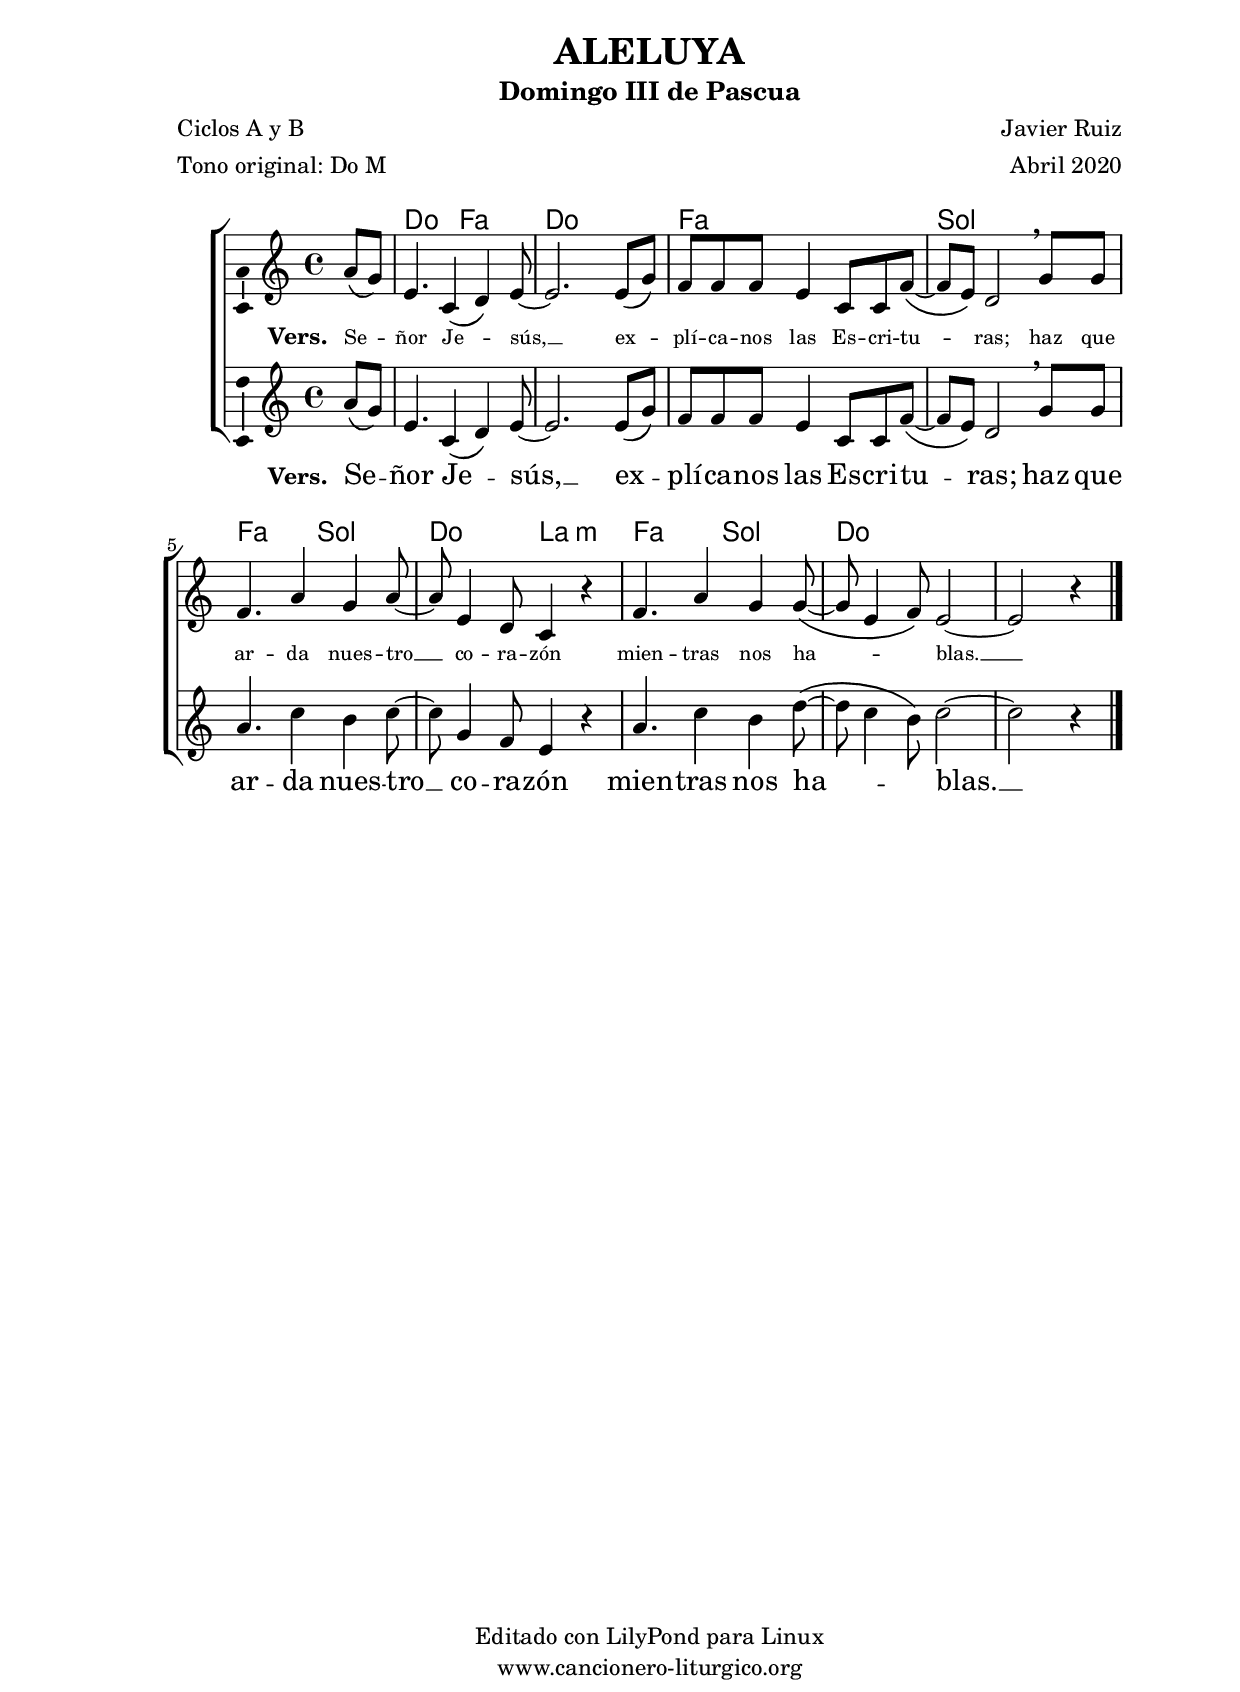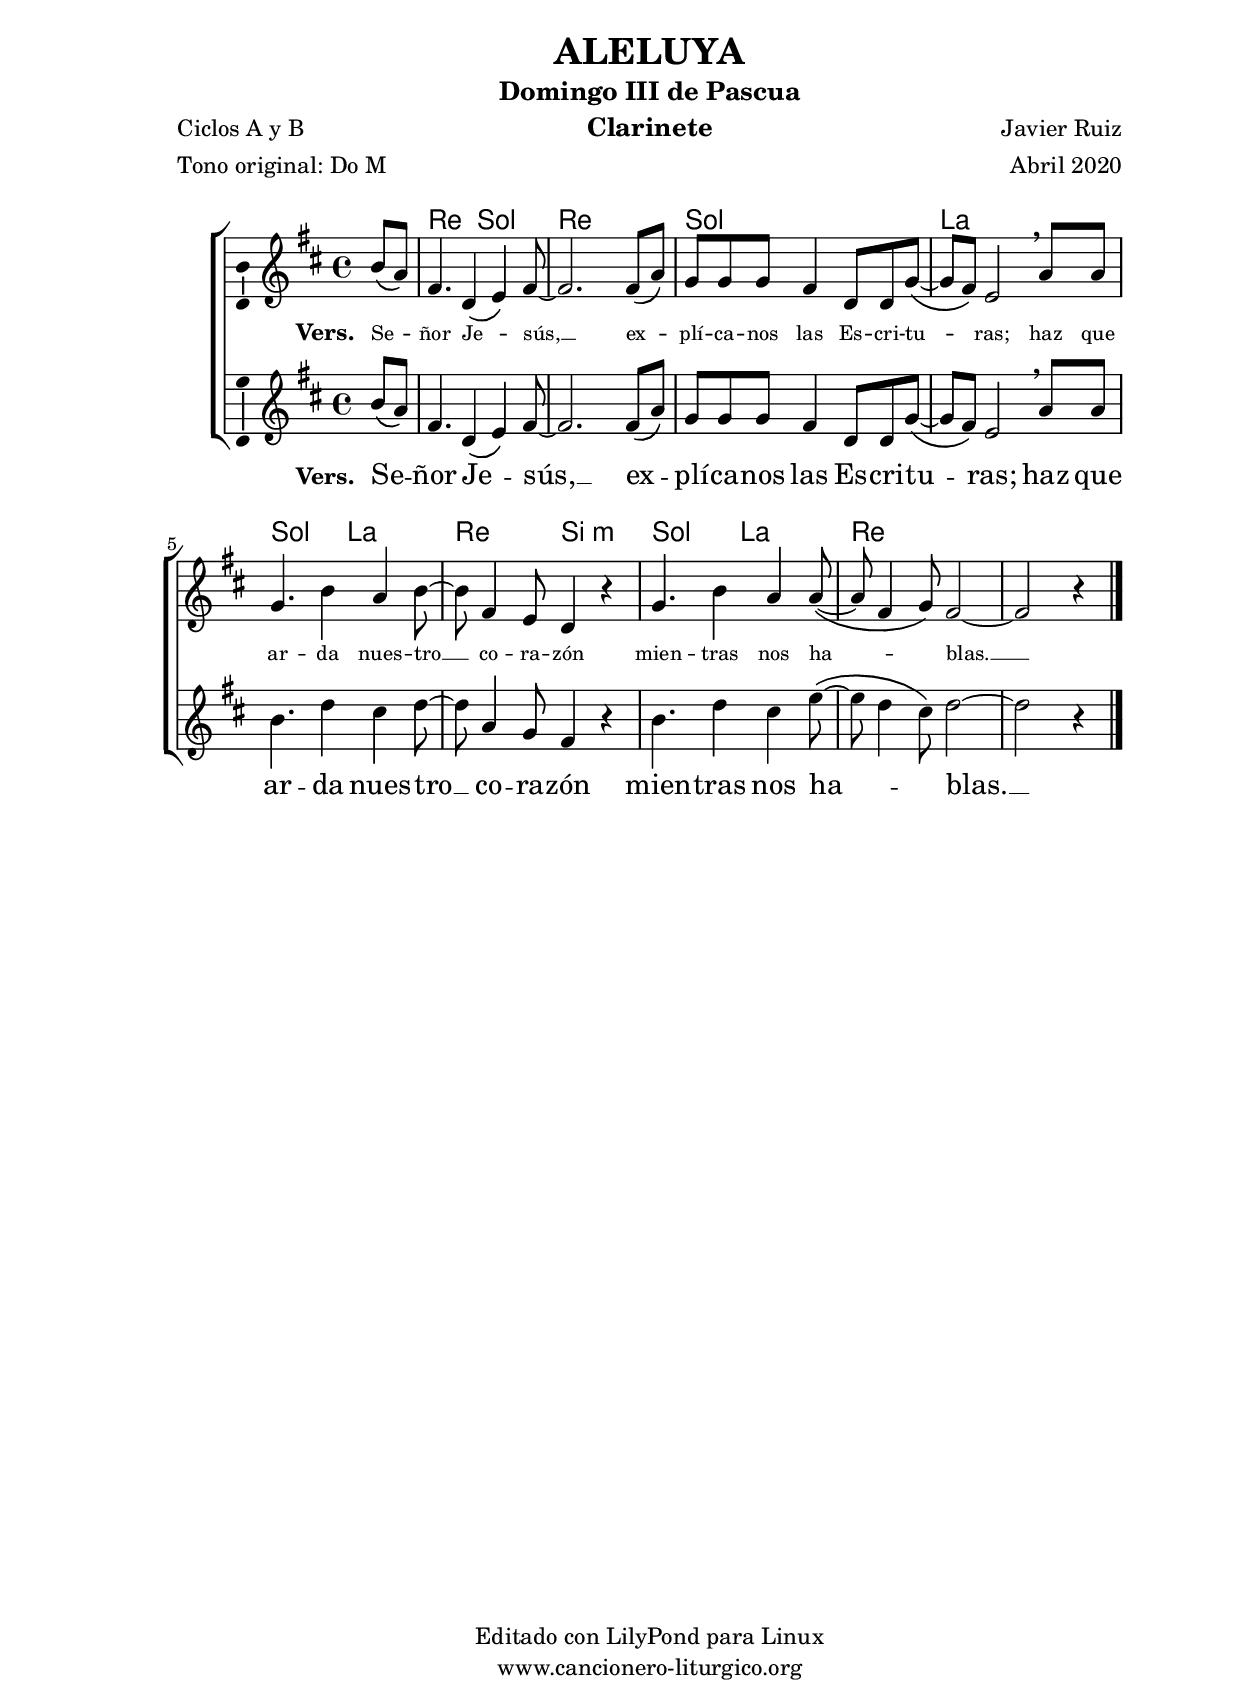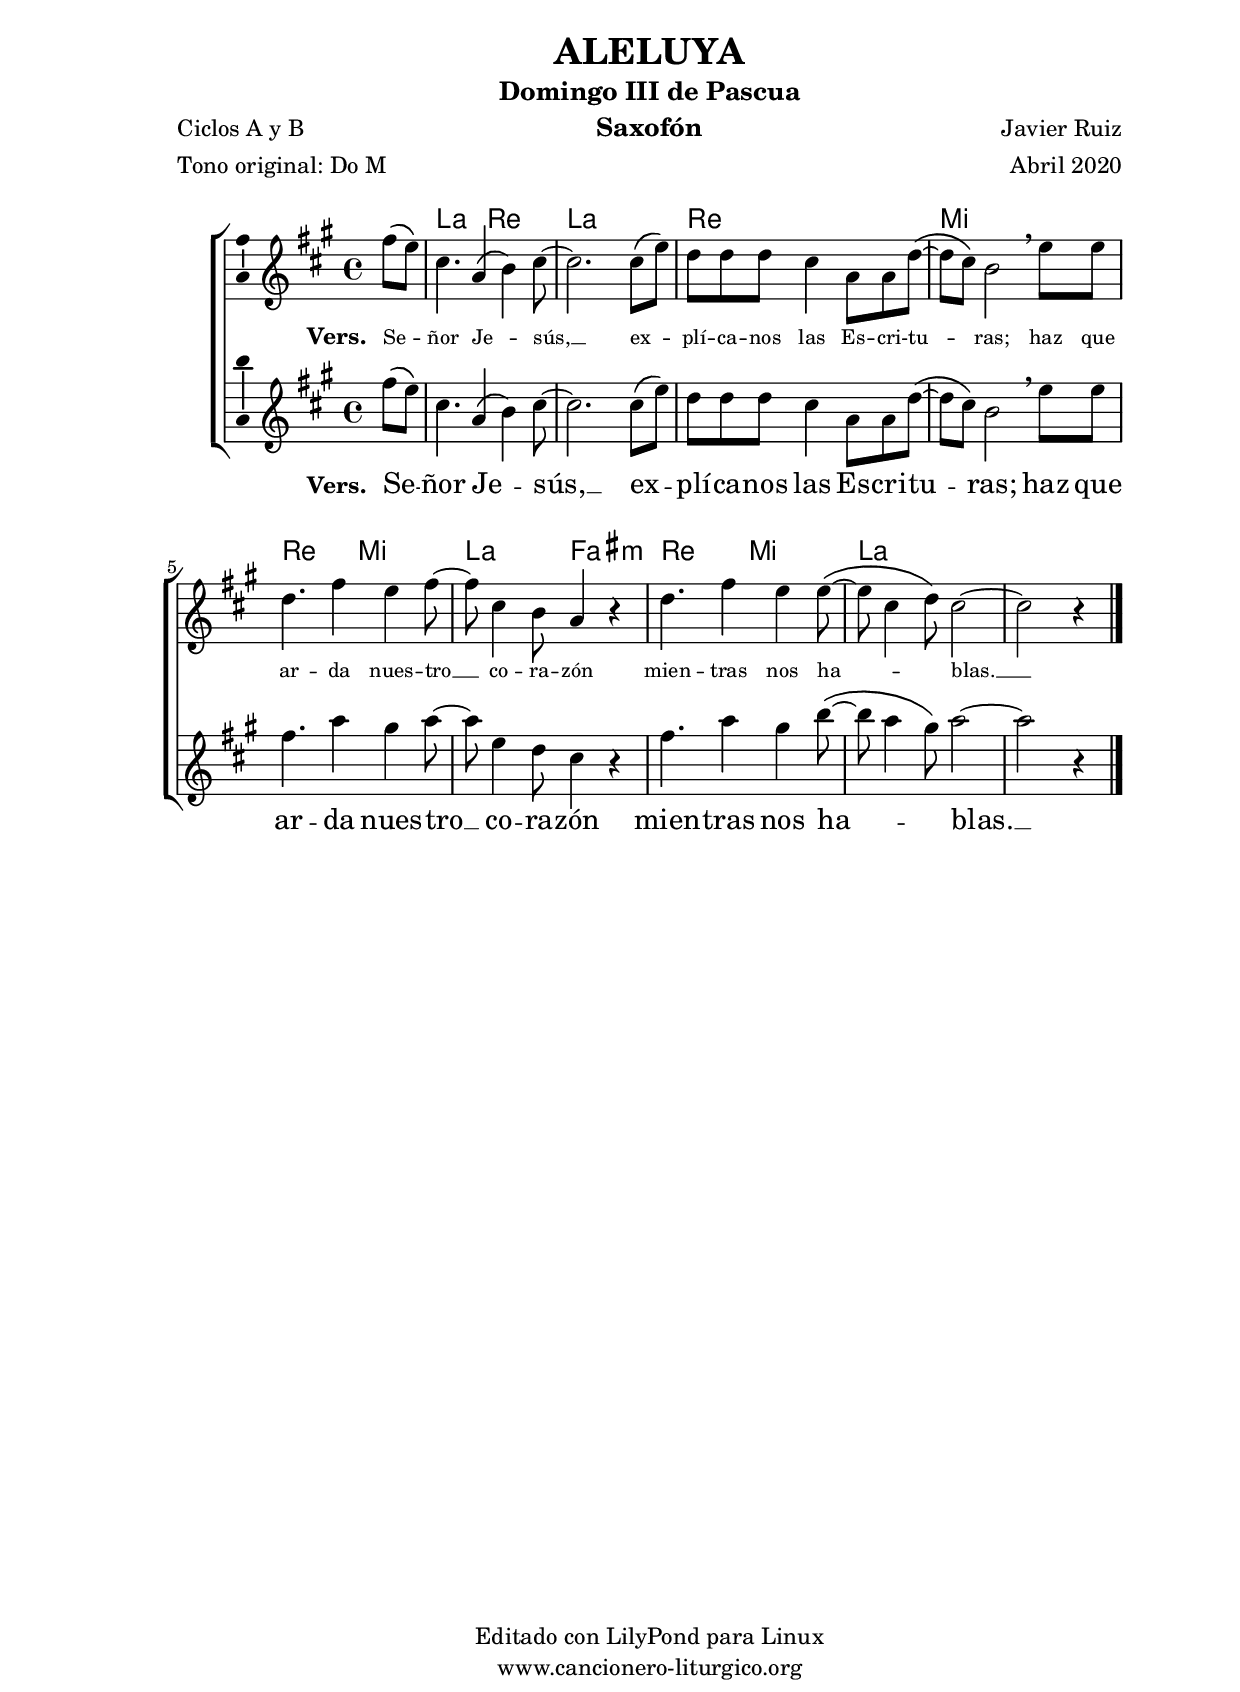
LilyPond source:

%
%para convertir .midi en .wav:
%timidity filename.midi -Ow -o finename.wav
%
%
%Para convertir de .wav a .mp3:
%lame -h -m j filename.wav
%
%
%para escuchar el midi:
%timidity nombrefichero.midi
%


%versión de lilypond para la que se ha escrito esta partitura:
\version "2.16.0"

	%Tamaño papel
	#(set-default-paper-size "a4")
	%Tamaño partitura
	#(set-global-staff-size 20)
	%No responde al pulsar sobre una nota
	#(ly:set-option 'point-and-click #f)

%parámetros del encabezamiento:
\header {
	title = "ALELUYA"
	subtitle = "Domingo III de Pascua"
	composer = "Javier Ruiz"
	poet = "Ciclos A y B"
	meter = "Tono original: Do M"
	arranger = "Abril 2020"
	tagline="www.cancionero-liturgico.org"
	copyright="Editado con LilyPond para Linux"
	tiempo = "Pascua"
	usos = "Aleluya"
	letra = "Aleluya. Señor Jesús, explícanos las Escrituras; haz que arda nuestro corazón mientras nos hablas."
	}

%parámetros asociados al papel:
\paper  {
	oddHeaderMarkup = \markup {\fill-line { \on-the-fly #not-first-page \fromproperty #'header:title \on-the-fly #not-first-page \fromproperty #'header:composer }}
	evenHeaderMarkup = \markup {\fill-line { \fromproperty #'header:composer \fromproperty #'header:title }}
	#(set-paper-size "a4")
	print-page-number = ##f
	first-page-number = 1
	print-first-page-number = ##f
%	head-separation = 3.0 \cm
	top-margin = 1.5 \cm
%	top-margin = 2.0 \cm
%%%	bottom-margin = 0.5\cm
	bottom-margin = 0.2\cm
	left-margin = 3.0 \cm
	line-width = 16.0 \cm 
	indent = 8\mm
	interscoreline = 2.\mm
	between-system-space = 15\mm
%	para que las partituras no llenen la hoja:
	ragged-bottom = ##t
%	idem para la última hoja:
	ragged-last-bottom = ##f
%	para que las partituras llenen el ancho del papel:
	ragged-last = ##f
	after-title-space = 2.5 \cm
%page-count=2
system-count=2

	%Flexible Vertical Spacing
%	markup-markup-spacing =
%	#'((basic-distance . 15) (minimum-distance . 15) (padding . 3))
	markup-system-spacing =
	#'((basic-distance . 15) (minimum-distance . 15) (padding . 3))
	system-system-spacing =
	#'((basic-distance . 15) (minimum-distance . 15) (padding . 3))
	score-system-spacing =
	#'((basic-distance . 15) (minimum-distance . 15) (padding . 5))
%	top-system-spacing = % header
%	#'((basic-distance . 8) (minimum-distance . 0) (padding . 0))
%	top-markup-spacing =
%	#'((basic-distance . 20) (minimum-distance . 20) (padding . 0))
	last-bottom-spacing = % footer
	#'((basic-distance . 5) (minimum-distance . 5) (padding . 0))
%	score-markup-spacing =
%	#'((basic-distance . 16) (minimum-distance . 13) (padding . 0))

	}


%parámetros que afectan a toda la partitura:
global =  {
	%clave de sol (G):
	\clef G
	%armadura:
%	\transpose c ees
	\key c \major
	\tempo 4=110
	\set Score.tempoHideNote = ##t
	}


acordes = {
	\italianChords
	\chordmode {
%	\transpose c ees
{

s4
c2 f c c f f g g
f2 g c a:m f g c c c2

	}
	}
}


melodiatrompeta = 
%	\transpose c ees
{

	\relative c''{
	\time 4/4

\partial4
r4
r1
r8 e4 <d f>8 <e g>2
r1
r8 g4 <f a>8 <g b>2
r1
r8 c,4 <b d>8 <c e>2
r1
r8 g'4 <e a>8 <c g'>2~
<c g'>2 r4

}
	\bar "|."
	}


melodiatres = 
%	\transpose c ees
{

	\relative c'{
	\time 4/4

\partial4
a'8 \(g\)
e4. c4 \(d4\) e8~
e2. e8 \(g\)
f8 f f8 e4 c8 c f8~
\(f8 e\) d2 \breathe g8 g
f4. a4 g a8~
a8 e4 d8 c4 r4
f4. a4 g g8~
\(g8 e4 f8\) e2~
e2 r4 %s4

}

	\bar "|."
	}


melodiabajo = 
%	\transpose c ees
{

	%clave de fa (F):
	\clef F

	\relative c{
	\time 4/4

\partial4
r4
c4. c8 f4. f8
c4. c8 c2
f4. f8 d4. d8
g4. g8 g2
f4. f8 g4. g8
c,4. c8 a4. a8
f'4. f8 g4. g8
c,4. c8 c2~
c2 r4 %s4

}

	\bar "|."
	}


melodia = 
%	\transpose c ees
{

	\relative c'{
	\time 4/4

\partial4
a'8 \(g\)
e4. c4 \(d4\) e8~
e2. e8 \(g\)
f8 f f8 e4 c8 c f8~
\(f8 e\) d2 \breathe g8 g
a4. c4 b c8~
c8 g4 f8 e4 r4
a4. c4 b d8~
\(d8 c4 b8\) c2~
c2 r4 %s4

}

	\bar "|."
	}


texto = \lyricmode {
\set stanza =#"Vers. "
Se -- _ ñor Je -- _ sús, __
ex -- _ plí -- ca -- nos las Es -- cri -- tu -- _ ras;
haz que ar -- da nues -- tro __ co -- ra -- zón
mien -- tras nos ha -- _ _ blas. __
	}

textotres = \lyricmode {
\override LyricText #'font-size = #-1
\set stanza =#"Vers. "
Se -- _ ñor Je -- _ sús, __
ex -- _ plí -- ca -- nos las Es -- cri -- tu -- _ ras;
haz que ar -- da nues -- tro __ co -- ra -- zón
mien -- tras nos ha -- _ _ blas. __
	}


acordesStaff = \context ChordNames = acordesStaff <<
	\set chordChanges = ##t
	\acordes
	>>

voztrompetaStaff = \context Voice = voztrompetaStaff
<<
	\override Staff.StaffSymbol #'staff-space = #(magstep -0.35)
	\set Staff.midiInstrument = #"trumpet"
	\set Staff.midiMinimumVolume = #0.6
	\set Staff.midiMaximumVolume = #0.8
	\global
	\melodiatrompeta
	>>

voztresStaff = \context Voice = voztresStaff
\with {\consists "Ambitus_engraver"}
<<
%	\override Staff.StaffSymbol #'staff-space = #(magstep -0.35)
	\set Staff.midiInstrument = #"violin"
	\set Staff.midiMinimumVolume = #0.6
	\set Staff.midiMaximumVolume = #0.8
	\global
	\relative c' \melodiatres
	>>

vozStaff = \context Voice = vozStaff
\with {\consists "Ambitus_engraver"}
<<
%	\set Staff.instrumentName = ""
%	\set Staff.shortInstrumentName = ""
%	\set Staff.midiInstrument = #"clarinet"
%	\set Staff.midiInstrument = #"cello"
	\set Staff.midiInstrument = #"flute"
%	\set Staff.midiInstrument = #"electric guitar (jazz)"
%	\set Staff.midiInstrument = #"english horn"
%	\set Staff.midiInstrument = #"violin"
%	\set Staff.midiInstrument = #"glockenspiel"
	\set Staff.midiMinimumVolume = #0.8
	\set Staff.midiMaximumVolume = #1.0
	\global
	\melodia
	>>

vozbajoStaff = \context Voice = vozbajoStaff
<<
	\override Staff.StaffSymbol #'staff-space = #(magstep -0.35)
	\set Staff.midiInstrument = #"english horn"
	\set Staff.midiMinimumVolume = #0.6
	\set Staff.midiMaximumVolume = #0.8
	\global
	\melodiabajo
	>>

textoStaff = \context Lyrics = textoStaff <<
	\lyricsto vozStaff \texto
	>>

textotresStaff = \context Lyrics = textotresStaff <<
	\lyricsto voztresStaff \textotres
	>>


\book {
	\score {
		<<
		\context ChoirStaff {
%			\override StaffGroup.SystemStartBracket #'collapse-height = #1
%			\override Score.SystemStartBar #'collapse-height = #1
			<<
			\acordesStaff
%			\voztrompetaStaff
			\voztresStaff
			\textotresStaff
			\vozStaff
			\textoStaff
%			\vozbajoStaff
			>>
			}
		>>
		\layout {
	    		\context {
				\Lyrics
				\override LyricText #'font-size = #2
				}
	   		 \context {
				\Score
				\override StaffSymbol #'staff-space = #(magstep +3)
				}
			}
		}
	\score {
		\unfoldRepeats
		<<
		\context ChoirStaff {
			<<
			\acordesStaff
			\voztrompetaStaff
			\voztresStaff
			\vozStaff
			\vozbajoStaff
			>>
			}
		>>
		\midi {
	  		\context {
	  			\Score
				tempoWholesPerMinute = #(ly:make-moment 70 4)
				}
			}
		}
	}


%Partitura para clarinete
#(define output-suffix "C")
\book {
	\header{
		instrument = "Clarinete"
		}
	\score {
		<<
		\context ChoirStaff {
%			\override StaffGroup.SystemStartBracket #'collapse-height = #1
%			\override Score.SystemStartBar #'collapse-height = #1
\transpose c d
			<<
			\acordesStaff
%			\voztrompetaStaff
			\voztresStaff
			\textotresStaff
			\vozStaff
			\textoStaff
%			\vozbajoStaff
			>>
			}
		>>
		\layout {
	    		\context {
				\Lyrics
				\override LyricText #'font-size = #2
				}
	   		 \context {
				\Score
				\override StaffSymbol #'staff-space = #(magstep +3)
				}
			}
		}
	}


%Partitura para saxofón
#(define output-suffix "S")
\book {
	\header{
		instrument = "Saxofón"
		}
	\score {
		<<
		\context ChoirStaff {
%			\override StaffGroup.SystemStartBracket #'collapse-height = #1
%			\override Score.SystemStartBar #'collapse-height = #1
\transpose c a
			<<
			\acordesStaff
%			\voztrompetaStaff
			\voztresStaff
			\textotresStaff
			\vozStaff
			\textoStaff
%			\vozbajoStaff
			>>
			}
		>>
		\layout {
	    		\context {
				\Lyrics
				\override LyricText #'font-size = #2
				}
	   		 \context {
				\Score
				\override StaffSymbol #'staff-space = #(magstep +3)
				}
			}
		}
	}


